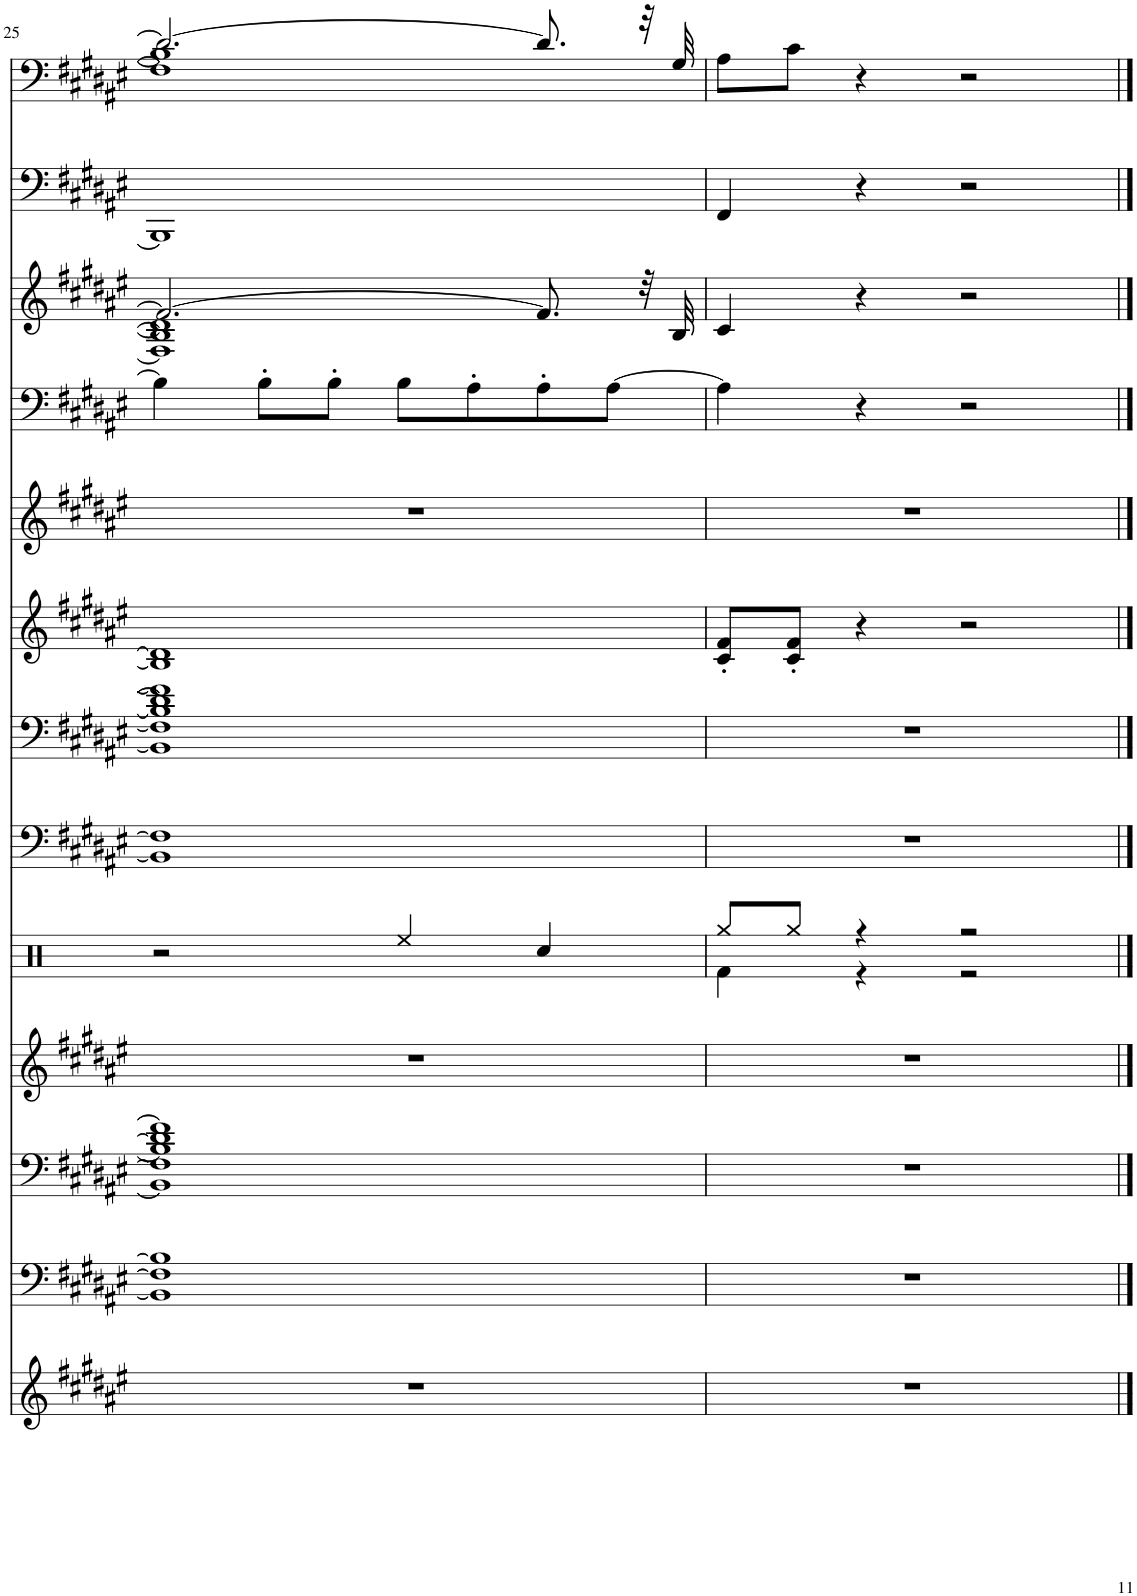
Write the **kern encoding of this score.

**kern	**kern	**kern	**kern	**kern	**kern	**kern	**kern	**kern	**kern	**kern	**kern	**kern
*part13	*part12	*part11	*part10	*part9	*part8	*part7	*part6	*part5	*part4	*part3	*part2	*part1
*staff13	*staff12	*staff11	*staff10	*staff9	*staff8	*staff7	*staff6	*staff5	*staff4	*staff3	*staff2	*staff1
*I"Strings 1	*I"Overdrive Gtr	*I"Clean Guitar	*I"Jazz Guitar	*I"Percussion	*I"Muted Guitar	*I"Steel Gtr.	*I"Muted Guitar	*I"Voice Oohs	*I"Tenor Sax	*I"Steel Gtr.	*I"Fingered Bass	*I"Banjo, aud_mb1144
*I'Str	*	*	*	*	*	*	*	*I'V	*I'T Sax	*	*	*I'Bjo
!!LO:PB:g=z
*clefG2	*clefF4	*clefG2	*clefG2	*clefX	*clefF4	*clefF4	*clefG2	*clefG2	*clefF4	*clefF4	*clefF4	*clefF4
*	*	*	*	*	*	*	*	*	*Trd8c14	*	*	*Trd7c12
*k[f#c#g#d#a#e#]	*k[f#c#g#d#a#e#]	*k[f#c#g#d#a#e#]	*k[f#c#g#d#a#e#]	*k[]	*k[f#c#g#d#a#e#]	*k[f#c#g#d#a#e#]	*k[f#c#g#d#a#e#]	*k[f#c#g#d#a#e#]	*k[f#c#g#d#a#e#]	*k[f#c#g#d#a#e#]	*k[f#c#g#d#a#e#]	*k[f#c#g#d#a#e#]
*M4/4	*M4/4	*M4/4	*M4/4	*M4/4	*M4/4	*M4/4	*M4/4	*M4/4	*M4/4	*M4/4	*M4/4	*M4/4
=25	=25	=25	=25	=25	=25	=25	=25	=25	=25	=25	=25	=25
*	*	*^	*	*	*	*^	*	*	*	*^	*	*^
*	*	*	*^	*	*	*	*	*^	*	*	*	*	*^	*	*	*^
*	*	*	*	*^	*	*	*	*	*	*	*	*	*	*	*	*^	*	*	*	*
1r	1BB] 1F#] 1B]	1f#]	1B]	1F#] 1d#]	1BB]	1r	2r	1BB] 1F#]	1d#]	1BB] 1f#]	1F#] 1B]	1B] 1d#]	1r	4B\]	2.f#/_	1d#]	1B]	1F#]	1BBB]	2.d#/_	1B]	1F#]
.	.	.	.	.	.	.	.	.	.	.	.	.	.	8B'\L	.	.	.	.	.	.	.	.
.	.	.	.	.	.	.	.	.	.	.	.	.	.	8B'\J	.	.	.	.	.	.	.	.
.	.	.	.	.	.	.	4Ree/	.	.	.	.	.	.	8B\L	.	.	.	.	.	.	.	.
.	.	.	.	.	.	.	.	.	.	.	.	.	.	8A#'\	.	.	.	.	.	.	.	.
.	.	.	.	.	.	.	4Rcc/	.	.	.	.	.	.	8A#'\	8.f#/]	.	.	.	.	8.d#/]	.	.
.	.	.	.	.	.	.	.	.	.	.	.	.	.	[8A#\J	.	.	.	.	.	.	.	.
.	.	.	.	.	.	.	.	.	.	.	.	.	.	.	32r	.	.	.	.	32r	.	.
.	.	.	.	.	.	.	.	.	.	.	.	.	.	.	32B/	.	.	.	.	32G#/	.	.
*	*	*v	*v	*v	*v	*	*	*	*v	*v	*v	*	*	*	*v	*v	*v	*v	*	*v	*v	*v
=26	=26	=26	=26	=26	=26	=26	=26	=26	=26	=26	=26	=26
*	*	*	*	*^	*	*	*	*	*	*	*	*
1r	1r	1r	1r	8Rgg/L	4Rf\	1r	1r	8c#/' 8f#/'L	1r	4A#\]	4c#/	4FF#/	8A#\L
.	.	.	.	8Rgg/J	.	.	.	8c#/' 8f#/'J	.	.	.	.	8c#\J
.	.	.	.	4r	4r	.	.	4r	.	4r	4r	4r	4r
.	.	.	.	2r	2r	.	.	2r	.	2r	2r	2r	2r
*	*	*	*	*v	*v	*	*	*	*	*	*	*	*
==	==	==	==	==	==	==	==	==	==	==	==	==
*-	*-	*-	*-	*-	*-	*-	*-	*-	*-	*-	*-	*-
